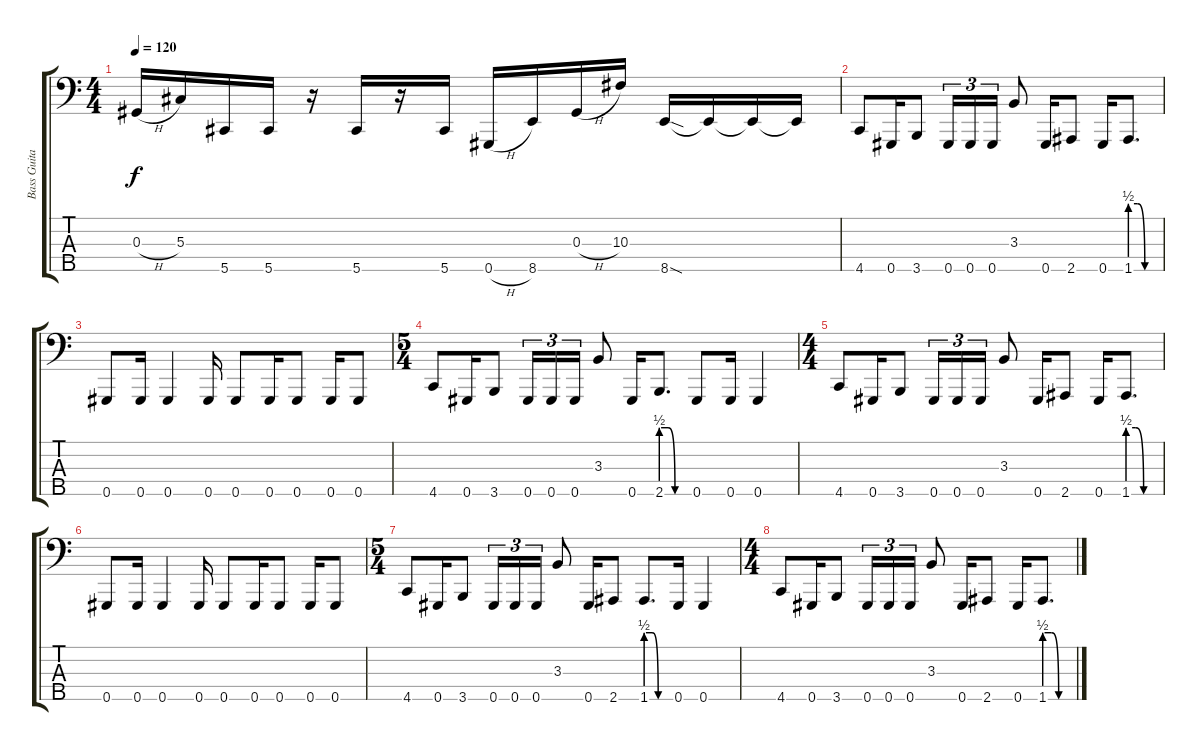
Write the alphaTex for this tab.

\track ("Bass Guitar" "Bass Guita") {instrument electricbasspick}
\staff {score tabs}
\tuning (Gb2 Db2 Ab1 Eb1 Ab0) {hide}
\ts (4 4)
\tempo 120
\clef f4
\ks c
0.3{h}.16{dy f} 5.3.16 5.5.16 5.5.16 r.16 5.5.16 r.16 5.5.16 0.5{h}.16 8.5.16 0.3{h}.16 10.3.16 8.5{sod}.16 8.5{t}.16 8.5{t}.16 8.5{t}.16 |
4.5.8 0.5.16 3.5.8 0.5.16{tu (3 2)} 0.5.16{tu (3 2)} 0.5.16{tu (3 2)} 3.3.8 0.5.16 2.5.8 0.5.16 1.5{be (custom 0 2 15 2 30 0 60 0)}.8{d} |
0.5.8 0.5.16 0.5.4 0.5.16 0.5.8 0.5.16 0.5.8 0.5.16 0.5.8 |
\ts (5 4)
4.5.8 0.5.16 3.5.8 0.5.16{tu (3 2)} 0.5.16{tu (3 2)} 0.5.16{tu (3 2)} 3.3.8 0.5.16 2.5{be (custom 0 2 15 2 30 0 60 0)}.8{d} 0.5.8 0.5.16 0.5.4 |
\ts (4 4)
4.5.8 0.5.16 3.5.8 0.5.16{tu (3 2)} 0.5.16{tu (3 2)} 0.5.16{tu (3 2)} 3.3.8 0.5.16 2.5.8 0.5.16 1.5{be (custom 0 2 15 2 30 0 60 0)}.8{d} |
0.5.8 0.5.16 0.5.4 0.5.16 0.5.8 0.5.16 0.5.8 0.5.16 0.5.8 |
\ts (5 4)
4.5.8 0.5.16 3.5.8 0.5.16{tu (3 2)} 0.5.16{tu (3 2)} 0.5.16{tu (3 2)} 3.3.8 0.5.16 2.5.8 1.5{be (custom 0 2 15 2 30 0 60 0)}.8{d} 0.5.16 0.5.4 |
\ts (4 4)
4.5.8 0.5.16 3.5.8 0.5.16{tu (3 2)} 0.5.16{tu (3 2)} 0.5.16{tu (3 2)} 3.3.8 0.5.16 2.5.8 0.5.16 1.5{be (custom 0 2 15 2 30 0 60 0)}.8{d}
